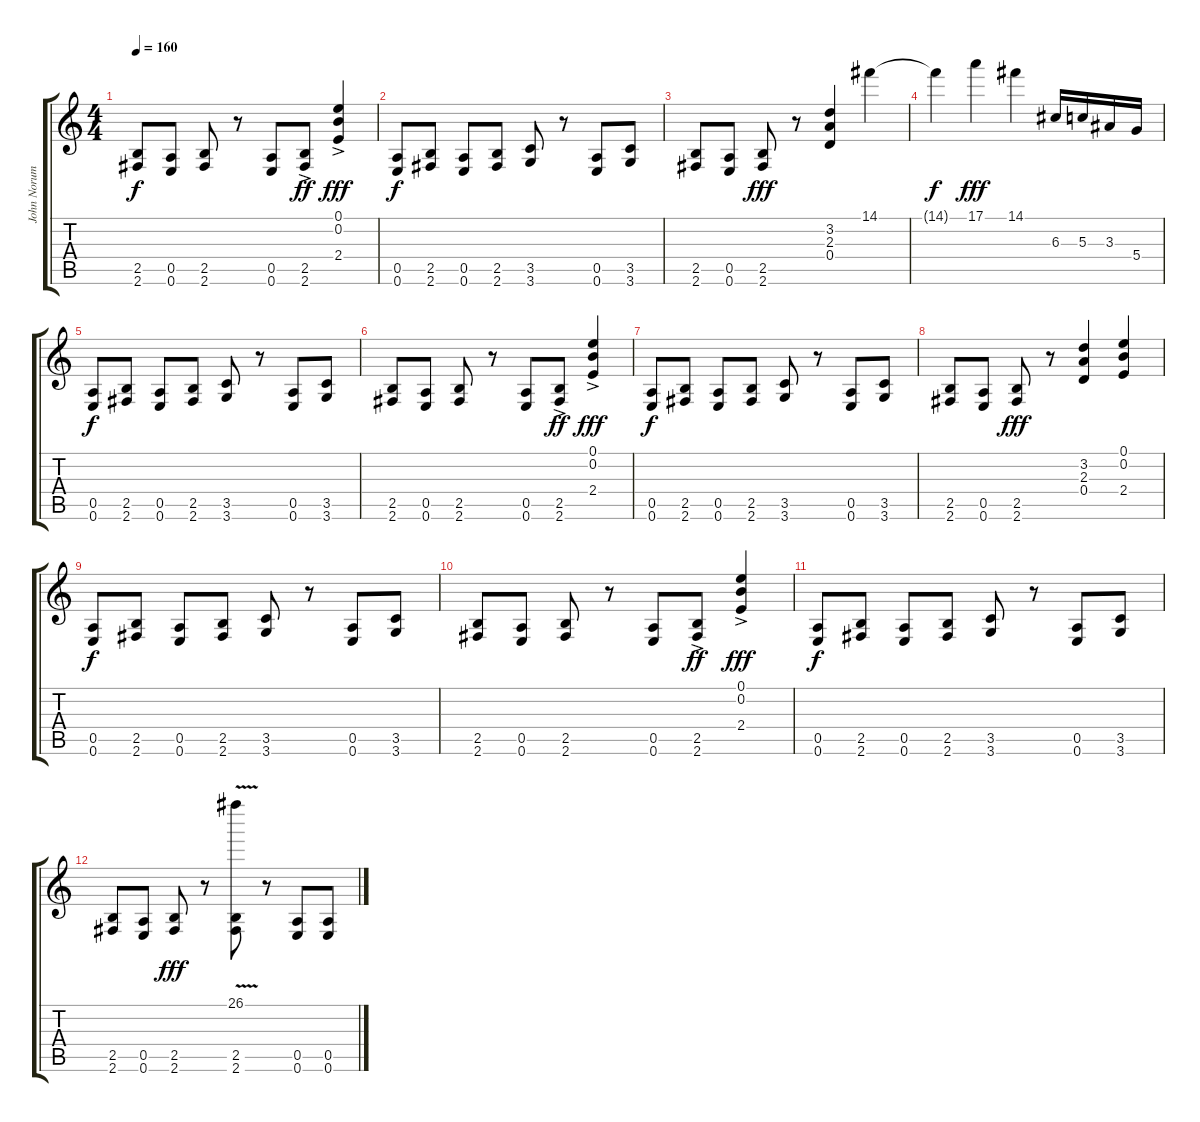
\track ("John Norum" "John Norum") {instrument distortionguitar}
\staff {score tabs}
\tuning (E4 B3 G3 D3 A2 E2) {hide}
\ts (4 4)
\tempo 160
\clef g2
\ks c
(2.5 2.6).8{dy f} (0.5 0.6).8 (2.5 2.6).8 r.8 (0.5 0.6).8 (2.5{ac} 2.6{ac}).8{dy ff} (0.1{ac} 0.2{ac} 2.4{ac}).4{dy fff} |
(0.5 0.6).8{dy f} (2.5 2.6).8 (0.5 0.6).8 (2.5 2.6).8 (3.5 3.6).8 r.8 (0.5 0.6).8 (3.5 3.6).8 |
(2.5 2.6).8 (0.5 0.6).8 (2.5 2.6).8{dy fff} r.8 (3.2 2.3 0.4).4 14.1.4 |
14.1{t}.4{dy f} 17.1.4{dy fff} 14.1.4 6.3.16 5.3.16 3.3.16 5.4.16 |
(0.5 0.6).8{dy f} (2.5 2.6).8 (0.5 0.6).8 (2.5 2.6).8 (3.5 3.6).8 r.8 (0.5 0.6).8 (3.5 3.6).8 |
(2.5 2.6).8 (0.5 0.6).8 (2.5 2.6).8 r.8 (0.5 0.6).8 (2.5{ac} 2.6{ac}).8{dy ff} (0.1{ac} 0.2{ac} 2.4{ac}).4{dy fff} |
(0.5 0.6).8{dy f} (2.5 2.6).8 (0.5 0.6).8 (2.5 2.6).8 (3.5 3.6).8 r.8 (0.5 0.6).8 (3.5 3.6).8 |
(2.5 2.6).8 (0.5 0.6).8 (2.5 2.6).8{dy fff} r.8 (3.2 2.3 0.4).4 (0.1 0.2 2.4).4 |
(0.5 0.6).8{dy f} (2.5 2.6).8 (0.5 0.6).8 (2.5 2.6).8 (3.5 3.6).8 r.8 (0.5 0.6).8 (3.5 3.6).8 |
(2.5 2.6).8 (0.5 0.6).8 (2.5 2.6).8 r.8 (0.5 0.6).8 (2.5{ac} 2.6{ac}).8{dy ff} (0.1{ac} 0.2{ac} 2.4{ac}).4{dy fff} |
(0.5 0.6).8{dy f} (2.5 2.6).8 (0.5 0.6).8 (2.5 2.6).8 (3.5 3.6).8 r.8 (0.5 0.6).8 (3.5 3.6).8 |
(2.5 2.6).8 (0.5 0.6).8 (2.5 2.6).8{dy fff} r.8 (26.1{v} 2.5 2.6).8 r.8 (0.5 0.6).8 (0.5 0.6).8
